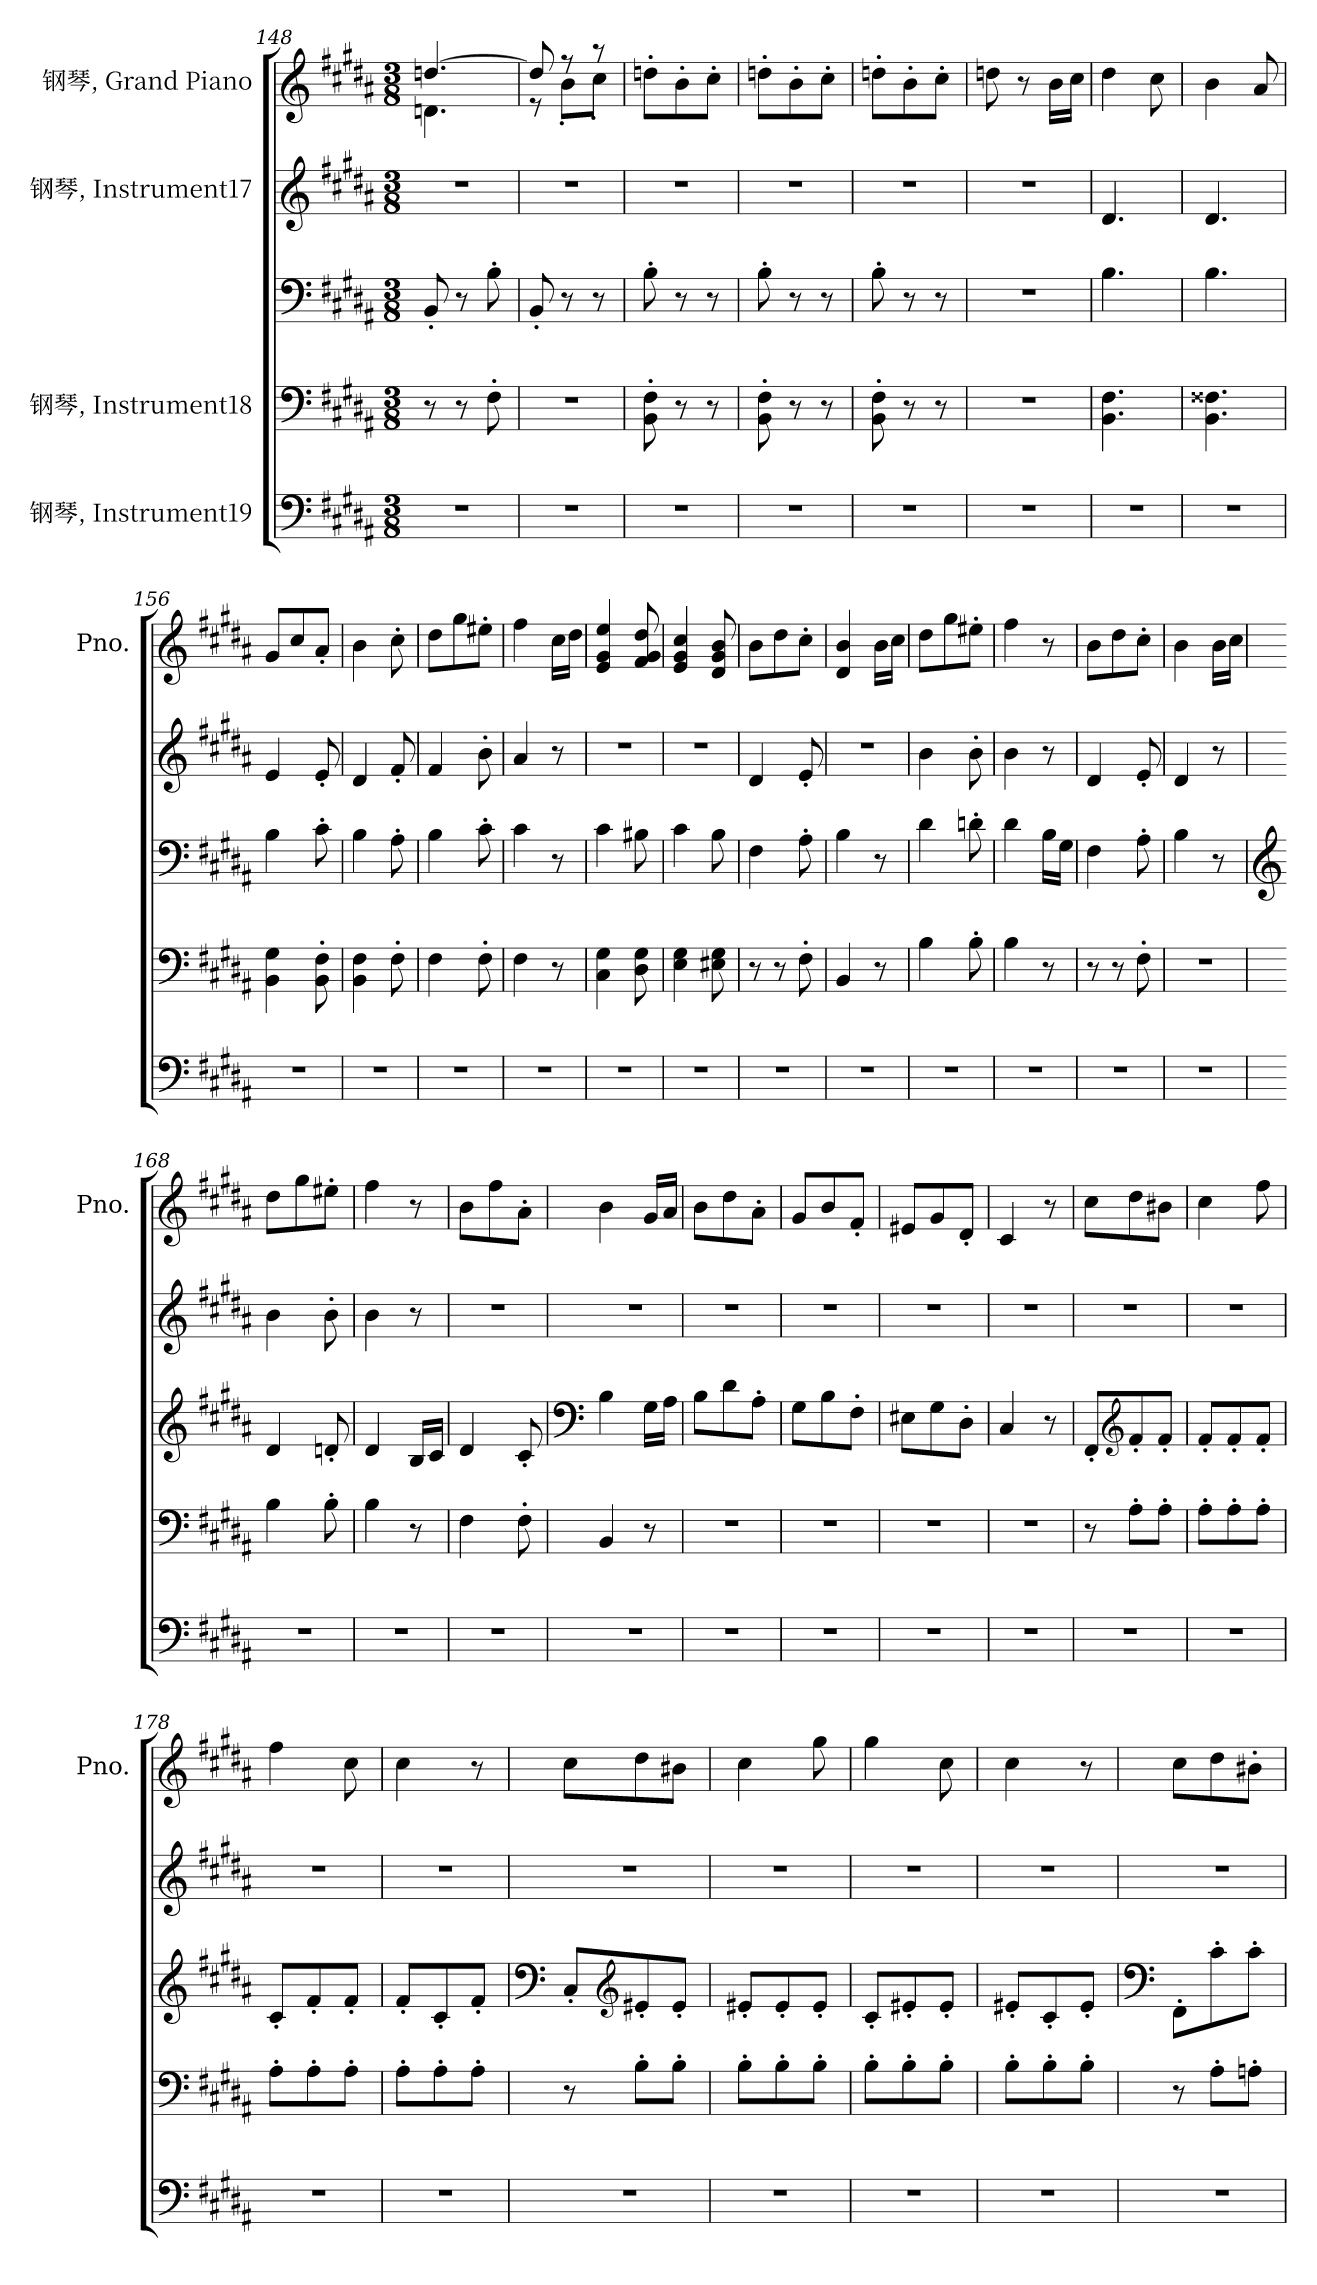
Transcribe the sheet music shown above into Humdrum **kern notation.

**kern	**kern	**kern	**kern	**kern
*part4	*part3	*part3	*part2	*part1
*staff5	*staff4	*staff3	*staff2	*staff1
*I"钢琴, Instrument19	*I"钢琴, Instrument18	*	*I"钢琴, Instrument17	*I"钢琴, Grand Piano
*	*	*	*	*I'Pno.
*clefF4	*clefF4	*clefF4	*clefG2	*clefG2
*k[f#c#g#d#a#]	*k[f#c#g#d#a#]	*k[f#c#g#d#a#]	*k[f#c#g#d#a#]	*k[f#c#g#d#a#]
*M3/8	*M3/8	*M3/8	*M3/8	*M3/8
=148	=148	=148	=148	=148
*	*	*	*	*^
4.r	8r	8BB'/	4.r	[4.ddn/	4.dn\
.	8r	8r	.	.	.
.	8F#'\	8B'\	.	.	.
=149	=149	=149	=149	=149	=149
4.r	4.r	8BB'/	4.r	8dd/]	8r
.	.	8r	.	8r	8b'\L
.	.	8r	.	8r	8cc#'\J
*	*	*	*	*v	*v
!!LO:LB:g=z
=150	=150	=150	=150	=150
4.r	8BB\' 8F#\'	8B'\	4.r	8ddn'\L
.	8r	8r	.	8b'\
.	8r	8r	.	8cc#'\J
=151	=151	=151	=151	=151
4.r	8BB\' 8F#\'	8B'\	4.r	8ddn'\L
.	8r	8r	.	8b'\
.	8r	8r	.	8cc#'\J
=152	=152	=152	=152	=152
4.r	8BB\' 8F#\'	8B'\	4.r	8ddn'\L
.	8r	8r	.	8b'\
.	8r	8r	.	8cc#'\J
=153	=153	=153	=153	=153
4.r	4.r	4.r	4.r	8ddn\
.	.	.	.	8r
.	.	.	.	16b\LL
.	.	.	.	16cc#\JJ
=154	=154	=154	=154	=154
4.r	4.BB\ 4.F#\	4.B\	4.d#/	4dd#\
.	.	.	.	8cc#\
=155	=155	=155	=155	=155
4.r	4.BB\ 4.F##X\	4.B\	4.d#/	4b\
.	.	.	.	8a#/
=156	=156	=156	=156	=156
4.r	4BB\ 4G#\	4B\	4e/	8g#/L
.	.	.	.	8cc#/
.	8BB\' 8F#\'	8c#'\	8e'/	8a#'/J
=157	=157	=157	=157	=157
4.r	4BB\ 4F#\	4B\	4d#/	4b\
.	8F#'\	8A#'\	8f#'/	8cc#'\
=158	=158	=158	=158	=158
4.r	4F#\	4B\	4f#/	8dd#\L
.	.	.	.	8gg#\
.	8F#'\	8c#'\	8b'\	8ee#X'\J
!!LO:PB:g=z
=159	=159	=159	=159	=159
4.r	4F#\	4c#\	4a#/	4ff#\
.	8r	8r	8r	16cc#\LL
.	.	.	.	16dd#\JJ
=160	=160	=160	=160	=160
4.r	4C#\ 4G#\	4c#\	4.r	4e/ 4g#/ 4ee/
.	8D#\ 8G#\	8B#X\	.	8f#/ 8g#/ 8dd#/
=161	=161	=161	=161	=161
4.r	4E\ 4G#\	4c#\	4.r	4e/ 4g#/ 4cc#/
.	8E#X\ 8G#\	8B\	.	8d#/ 8g#/ 8b/
=162	=162	=162	=162	=162
4.r	8r	4F#\	4d#/	8b\L
.	8r	.	.	8dd#\
.	8F#'\	8A#'\	8e'/	8cc#'\J
=163	=163	=163	=163	=163
4.r	4BB/	4B\	4.r	4d#/ 4b/
.	8r	8r	.	16b\LL
.	.	.	.	16cc#\JJ
=164	=164	=164	=164	=164
4.r	4B\	4d#\	4b\	8dd#\L
.	.	.	.	8gg#\
.	8B'\	8dn'\	8b'\	8ee#X'\J
=165	=165	=165	=165	=165
4.r	4B\	4d#\	4b\	4ff#\
.	8r	16B\LL	8r	8r
.	.	16G#\JJ	.	.
=166	=166	=166	=166	=166
4.r	8r	4F#\	4d#/	8b\L
.	8r	.	.	8dd#\
.	8F#'\	8A#'\	8e'/	8cc#'\J
=167	=167	=167	=167	=167
4.r	4.r	4B\	4d#/	4b\
.	.	8r	8r	16b\LL
.	.	.	.	16cc#\JJ
!!LO:LB:g=z
=168	=168	=168	=168	=168
*	*	*clefG2	*	*
4.r	4B\	4d#/	4b\	8dd#\L
.	.	.	.	8gg#\
.	8B'\	8dn'/	8b'\	8ee#X'\J
=169	=169	=169	=169	=169
4.r	4B\	4d#/	4b\	4ff#\
.	8r	16B/LL	8r	8r
.	.	16c#/JJ	.	.
=170	=170	=170	=170	=170
4.r	4F#\	4d#/	4.r	8b\L
.	.	.	.	8ff#\
.	8F#'\	8c#'/	.	8a#'\J
=171	=171	=171	=171	=171
*	*	*clefF4	*	*
4.r	4BB/	4B\	4.r	4b\
.	8r	16G#\LL	.	16g#/LL
.	.	16A#\JJ	.	16a#/JJ
=172	=172	=172	=172	=172
4.r	4.r	8B\L	4.r	8b\L
.	.	8d#\	.	8dd#\
.	.	8A#'\J	.	8a#'\J
=173	=173	=173	=173	=173
4.r	4.r	8G#\L	4.r	8g#/L
.	.	8B\	.	8b/
.	.	8F#'\J	.	8f#'/J
=174	=174	=174	=174	=174
4.r	4.r	8E#X\L	4.r	8e#X/L
.	.	8G#\	.	8g#/
.	.	8D#'\J	.	8d#'/J
=175	=175	=175	=175	=175
4.r	4.r	4C#/	4.r	4c#/
.	.	8r	.	8r
!!LO:PB:g=z
=176	=176	=176	=176	=176
4.r	8r	8FF#'/L	4.r	8cc#\L
*	*	*clefG2	*	*
.	8A#'\L	8f#'/	.	8dd#\
.	8A#'\J	8f#'/J	.	8b#X\J
=177	=177	=177	=177	=177
4.r	8A#'\L	8f#'/L	4.r	4cc#\
.	8A#'\	8f#'/	.	.
.	8A#'\J	8f#'/J	.	8ff#\
=178	=178	=178	=178	=178
4.r	8A#'\L	8c#'/L	4.r	4ff#\
.	8A#'\	8f#'/	.	.
.	8A#'\J	8f#'/J	.	8cc#\
=179	=179	=179	=179	=179
4.r	8A#'\L	8f#'/L	4.r	4cc#\
.	8A#'\	8c#'/	.	.
.	8A#'\J	8f#'/J	.	8r
=180	=180	=180	=180	=180
*	*	*clefF4	*	*
4.r	8r	8C#'/L	4.r	8cc#\L
*	*	*clefG2	*	*
.	8B'\L	8e#X'/	.	8dd#\
.	8B'\J	8e#'/J	.	8b#X\J
=181	=181	=181	=181	=181
4.r	8B'\L	8e#X'/L	4.r	4cc#\
.	8B'\	8e#'/	.	.
.	8B'\J	8e#'/J	.	8gg#\
=182	=182	=182	=182	=182
4.r	8B'\L	8c#'/L	4.r	4gg#\
.	8B'\	8e#X'/	.	.
.	8B'\J	8e#'/J	.	8cc#\
!!LO:LB:g=z
=183	=183	=183	=183	=183
4.r	8B'\L	8e#X'/L	4.r	4cc#\
.	8B'\	8c#'/	.	.
.	8B'\J	8e#'/J	.	8r
=184	=184	=184	=184	=184
*	*	*clefF4	*	*
4.r	8r	8FF#'\L	4.r	8cc#\L
.	8A#'\L	8c#'\	.	8dd#\
.	8An'\J	8c#'\J	.	8b#X'\J
=	=	=	=	=
*-	*-	*-	*-	*-
